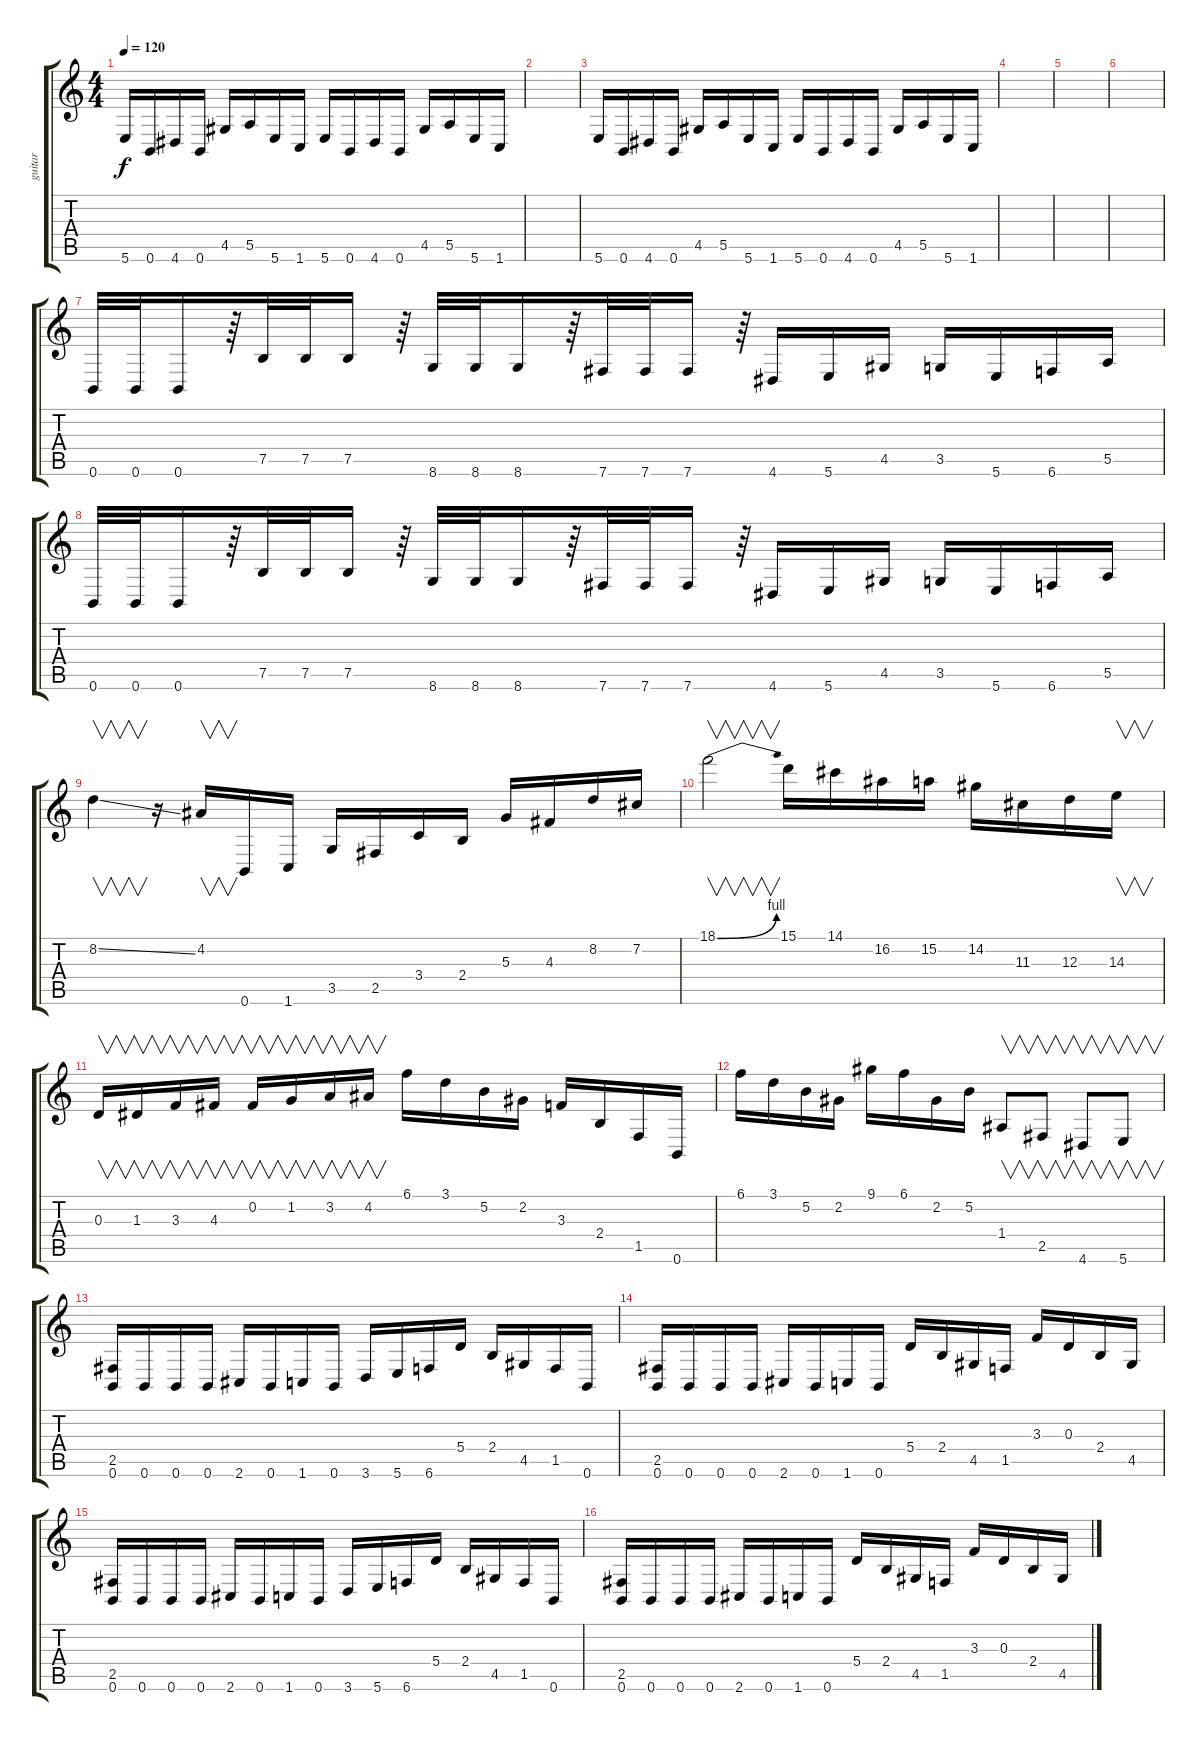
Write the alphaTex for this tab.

\track ("guitar" "guitar") {instrument distortionguitar}
\staff {score tabs}
\tuning (B3 Gb3 D3 A2 E2 B1) {hide}
\ts (4 4)
\tempo 120
\clef g2
\ks c
5.6.16{dy f instrument distortionguitar} 0.6.16 4.6.16 0.6.16 4.5.16 5.5.16 5.6.16 1.6.16 5.6.16 0.6.16 4.6.16 0.6.16 4.5.16 5.5.16 5.6.16 1.6.16 |
|
5.6.16 0.6.16 4.6.16 0.6.16 4.5.16 5.5.16 5.6.16 1.6.16 5.6.16 0.6.16 4.6.16 0.6.16 4.5.16 5.5.16 5.6.16 1.6.16 |
|
|
|
0.6.32 0.6.32 0.6.16 r.64 7.5.32 7.5.32 7.5.16 r.64 8.6.32 8.6.32 8.6.16 r.64 7.6.32 7.6.32 7.6.16 r.64 4.6.16 5.6.16 4.5.16 3.5.16 5.6.16 6.6.16 5.5.16 |
0.6.32 0.6.32 0.6.16 r.64 7.5.32 7.5.32 7.5.16 r.64 8.6.32 8.6.32 8.6.16 r.64 7.6.32 7.6.32 7.6.16 r.64 4.6.16 5.6.16 4.5.16 3.5.16 5.6.16 6.6.16 5.5.16 |
8.2{ss}.4{v} r.16 4.2.16{v} 0.6.16 1.6.16 3.5.16 2.5.16 3.4.16 2.4.16 5.3.16 4.3.16 8.2.16 7.2.16 |
18.1{be (bend 0 0 60 4)}.2{v} 15.1.16 14.1.16 16.2.16 15.2.16 14.2.16 11.3.16 12.3.16 14.3.16{v} |
0.3.16{v} 1.3.16{v} 3.3.16{v} 4.3.16{v} 0.2.16{v} 1.2.16{v} 3.2.16{v} 4.2.16{v} 6.1.16 3.1.16 5.2.16 2.2.16 3.3.16 2.4.16 1.5.16 0.6.16 |
6.1.16 3.1.16 5.2.16 2.2.16 9.1.16 6.1.16 2.2.16 5.2.16 1.4.8{v} 2.5.8{v} 4.6.8{v} 5.6.8{v} |
(2.5 0.6).16 0.6.16 0.6.16 0.6.16 2.6.16 0.6.16 1.6.16 0.6.16 3.6.16 5.6.16 6.6.16 5.4.16 2.4.16 4.5.16 1.5.16 0.6.16 |
(2.5 0.6).16 0.6.16 0.6.16 0.6.16 2.6.16 0.6.16 1.6.16 0.6.16 5.4.16 2.4.16 4.5.16 1.5.16 3.3.16 0.3.16 2.4.16 4.5.16 |
(2.5 0.6).16 0.6.16 0.6.16 0.6.16 2.6.16 0.6.16 1.6.16 0.6.16 3.6.16 5.6.16 6.6.16 5.4.16 2.4.16 4.5.16 1.5.16 0.6.16 |
(2.5 0.6).16 0.6.16 0.6.16 0.6.16 2.6.16 0.6.16 1.6.16 0.6.16 5.4.16 2.4.16 4.5.16 1.5.16 3.3.16 0.3.16 2.4.16 4.5.16
